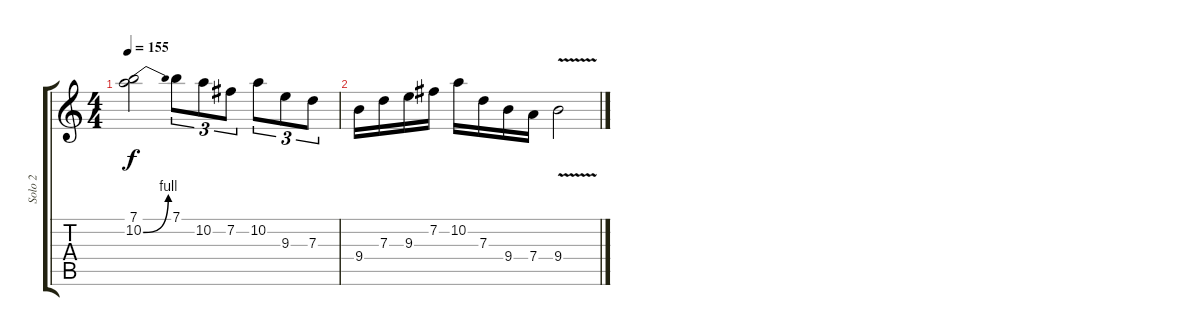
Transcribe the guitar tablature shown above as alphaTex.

\track ("Solo 2" "Solo 2") {instrument distortionguitar}
\staff {score tabs}
\tuning (E4 B3 G3 D3 A2 D2) {hide}
\ts (4 4)
\tempo 155
\clef g2
\ks c
(7.1 10.2{be (bend 0 0 60 4)}).2{dy f} 7.1.8{tu (3 2)} 10.2.8{tu (3 2)} 7.2.8{tu (3 2)} 10.2.8{tu (3 2)} 9.3.8{tu (3 2)} 7.3.8{tu (3 2)} |
9.4.16 7.3.16 9.3.16 7.2.16 10.2.16 7.3.16 9.4.16 7.4.16 9.4{v}.2
